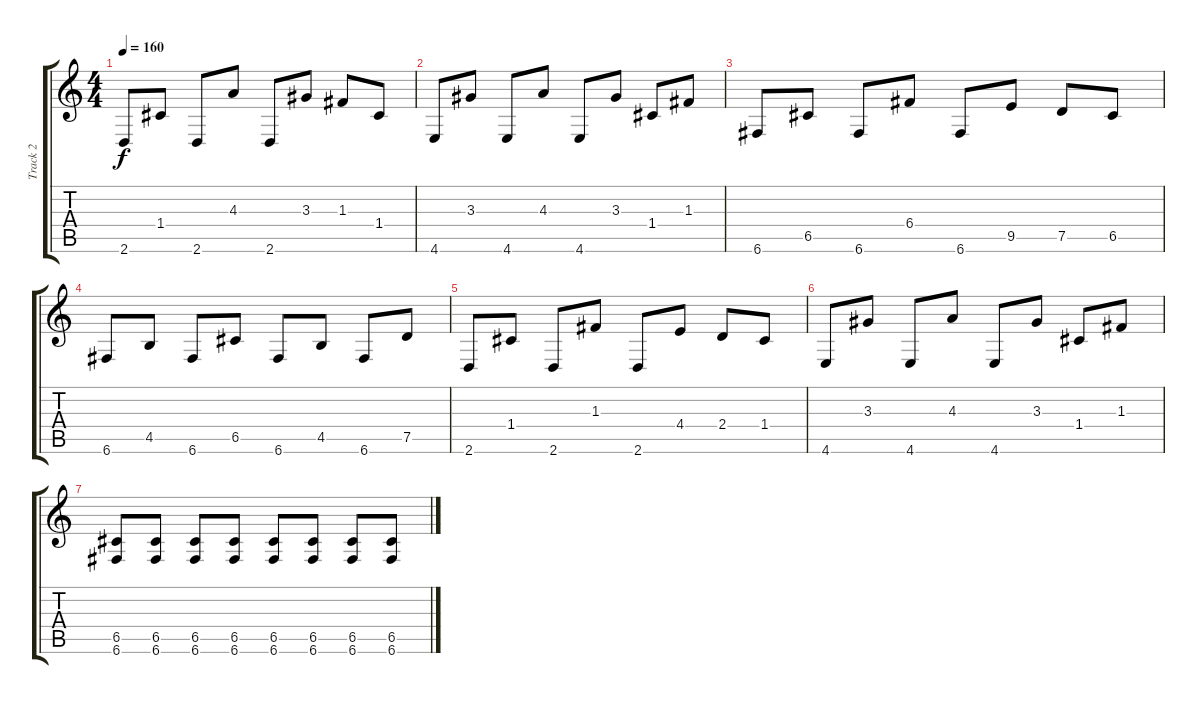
\track ("Track 2" "Track 2") {instrument distortionguitar}
\staff {score tabs}
\tuning (D4 A3 F3 C3 G2 C2) {hide}
\ts (4 4)
\tempo 160
\clef g2
\ks c
2.6.8{dy f} 1.4.8 2.6.8 4.3.8 2.6.8 3.3.8 1.3.8 1.4.8 |
4.6.8 3.3.8 4.6.8 4.3.8 4.6.8 3.3.8 1.4.8 1.3.8 |
6.6.8 6.5.8 6.6.8 6.4.8 6.6.8 9.5.8 7.5.8 6.5.8 |
6.6.8 4.5.8 6.6.8 6.5.8 6.6.8 4.5.8 6.6.8 7.5.8 |
2.6.8 1.4.8 2.6.8 1.3.8 2.6.8 4.4.8 2.4.8 1.4.8 |
4.6.8 3.3.8 4.6.8 4.3.8 4.6.8 3.3.8 1.4.8 1.3.8 |
(6.5 6.6).8 (6.5 6.6).8 (6.5 6.6).8 (6.5 6.6).8 (6.5 6.6).8 (6.5 6.6).8 (6.5 6.6).8 (6.5 6.6).8
